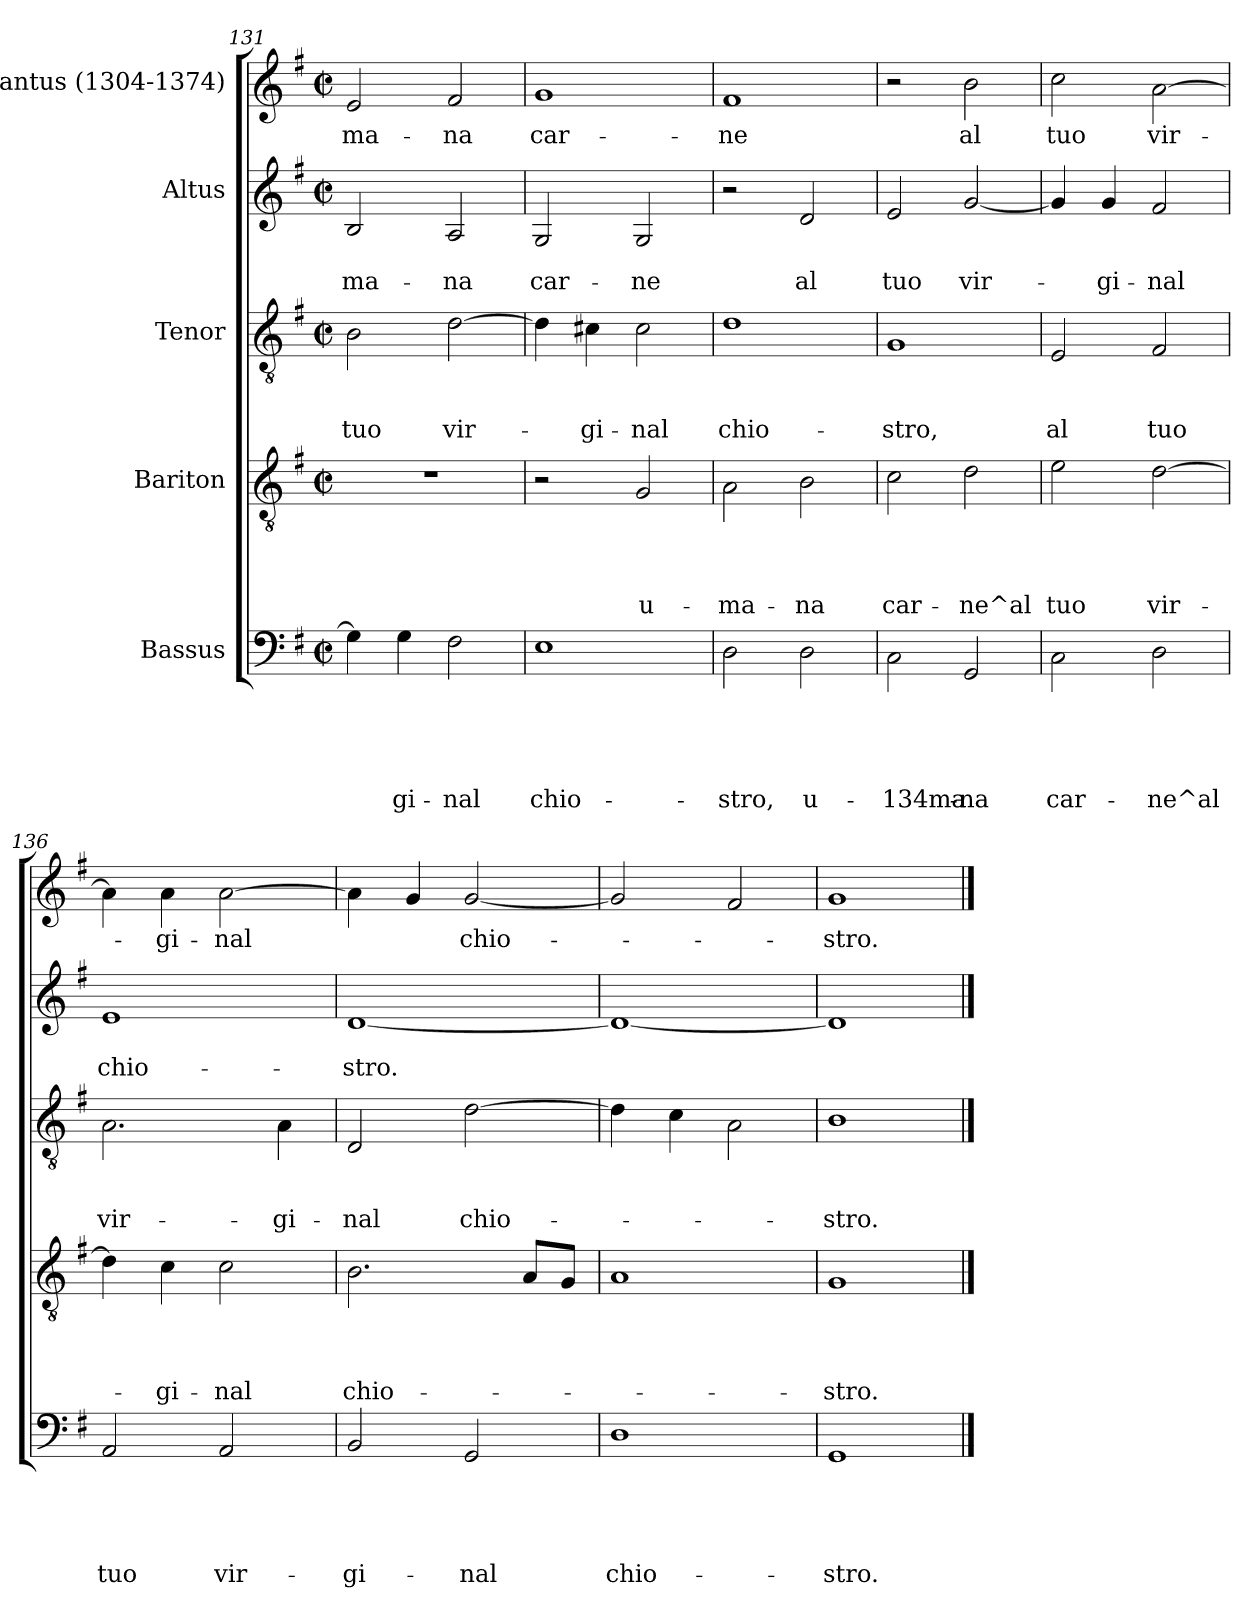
**kern	**text	**text	**text	**text	**text	**kern	**text	**text	**text	**text	**kern	**text	**text	**text	**kern	**text	**text	**kern	**text
*part5	*part5	*part5	*part5	*part5	*part5	*part4	*part4	*part4	*part4	*part4	*part3	*part3	*part3	*part3	*part2	*part2	*part2	*part1	*part1
*staff5	*staff5	*staff5	*staff5	*staff5	*staff5	*staff4	*staff4	*staff4	*staff4	*staff4	*staff3	*staff3	*staff3	*staff3	*staff2	*staff2	*staff2	*staff1	*staff1
*I"Bassus	*	*	*	*	*	*I"Bariton	*	*	*	*	*I"Tenor	*	*	*	*I"Altus	*	*	*I"Cantus (1304-1374)	*
*clefF4	*	*	*	*	*	*clefGv2	*	*	*	*	*clefGv2	*	*	*	*clefG2	*	*	*clefG2	*
*k[f#]	*	*	*	*	*	*k[f#]	*	*	*	*	*k[f#]	*	*	*	*k[f#]	*	*	*k[f#]	*
*G:	*	*	*	*	*	*G:	*	*	*	*	*G:	*	*	*	*G:	*	*	*G:	*
*M2/2	*	*	*	*	*	*M2/2	*	*	*	*	*M2/2	*	*	*	*M2/2	*	*	*M2/2	*
*met(c|)	*	*	*	*	*	*met(c|)	*	*	*	*	*met(c|)	*	*	*	*met(c|)	*	*	*met(c|)	*
=131	=131	=131	=131	=131	=131	=131	=131	=131	=131	=131	=131	=131	=131	=131	=131	=131	=131	=131	=131
!	!	!	!	!	!	!	!	!	!	!	!	!	!	!LO:LY:b	!	!	!LO:LY:b	!	!LO:LY:b
4G\]	.	.	.	.	.	1r	.	.	.	.	2B\	.	.	tuo	2B/	.	-ma-	2e/	-ma-
!	!	!	!	!	!LO:LY:b	!	!	!	!	!	!	!	!	!	!	!	!	!	!
4G\	.	.	.	.	-gi-	.	.	.	.	.	.	.	.	.	.	.	.	.	.
!	!	!	!	!	!LO:LY:b	!	!	!	!	!	!	!	!	!LO:LY:b	!	!	!LO:LY:b	!	!LO:LY:b
2F#\	.	.	.	.	-nal	.	.	.	.	.	[>2d\	.	.	vir-	2A/	.	-na	2f#/	-na
=132	=132	=132	=132	=132	=132	=132	=132	=132	=132	=132	=132	=132	=132	=132	=132	=132	=132	=132	=132
!	!	!	!	!	!LO:LY:b	!	!	!	!	!	!	!	!	!	!	!	!LO:LY:b	!	!LO:LY:b
1E	.	.	.	.	chio-	2r	.	.	.	.	4d\]	.	.	.	2G/	.	car-	1g	car-
!	!	!	!	!	!	!	!	!	!	!	!	!	!	!LO:LY:b	!	!	!	!	!
.	.	.	.	.	.	.	.	.	.	.	4c#X\	.	.	-gi-	.	.	.	.	.
!	!	!	!	!	!	!	!	!	!	!LO:LY:b	!	!	!	!LO:LY:b	!	!	!LO:LY:b	!	!
.	.	.	.	.	.	2G/	.	.	.	u-	2c#\	.	.	-nal	2G/	.	-ne	.	.
=133	=133	=133	=133	=133	=133	=133	=133	=133	=133	=133	=133	=133	=133	=133	=133	=133	=133	=133	=133
!	!	!	!	!	!LO:LY:b	!	!	!	!	!LO:LY:b	!	!	!	!LO:LY:b	!	!	!	!	!LO:LY:b
2D\	.	.	.	.	-stro,	2A\	.	.	.	-ma-	1d	.	.	chio-	2r	.	.	1f#	-ne
!	!	!	!	!	!LO:LY:b	!	!	!	!	!LO:LY:b	!	!	!	!	!	!	!LO:LY:b	!	!
2D\	.	.	.	.	u-	2B\	.	.	.	-na	.	.	.	.	2d/	.	al	.	.
!!LO:LB:g=z
=134	=134	=134	=134	=134	=134	=134	=134	=134	=134	=134	=134	=134	=134	=134	=134	=134	=134	=134	=134
!	!	!	!	!	!LO:LY:b	!	!	!	!	!LO:LY:b	!	!	!	!LO:LY:b	!	!	!LO:LY:b	!	!
2C\	.	.	.	.	-134ma-	2c\	.	.	.	car-	1G	.	.	-stro,	2e/	.	tuo	2r	.
!	!	!	!	!	!LO:LY:b	!	!	!	!	!LO:LY:b	!	!	!	!	!	!	!LO:LY:b	!	!LO:LY:b
2GG/	.	.	.	.	-na	2d\	.	.	.	-ne^al	.	.	.	.	[<2g/	.	vir-	2b\	al
=135	=135	=135	=135	=135	=135	=135	=135	=135	=135	=135	=135	=135	=135	=135	=135	=135	=135	=135	=135
!	!	!	!	!	!LO:LY:b	!	!	!	!	!LO:LY:b	!	!	!	!LO:LY:b	!	!	!	!	!LO:LY:b
2C\	.	.	.	.	car-	2e\	.	.	.	tuo	2E/	.	.	al	4g/]	.	.	2cc\	tuo
!	!	!	!	!	!	!	!	!	!	!	!	!	!	!	!	!	!LO:LY:b	!	!
.	.	.	.	.	.	.	.	.	.	.	.	.	.	.	4g/	.	-gi-	.	.
!	!	!	!	!	!LO:LY:b	!	!	!	!	!LO:LY:b	!	!	!	!LO:LY:b	!	!	!LO:LY:b	!	!LO:LY:b
2D\	.	.	.	.	-ne^al	[>2d\	.	.	.	vir-	2F#/	.	.	tuo	2f#/	.	-nal	[<2a\	vir-
=136	=136	=136	=136	=136	=136	=136	=136	=136	=136	=136	=136	=136	=136	=136	=136	=136	=136	=136	=136
!	!	!	!	!	!LO:LY:b	!	!	!	!	!	!	!	!	!LO:LY:b	!	!	!LO:LY:b	!	!
2AA/	.	.	.	.	tuo	4d\]	.	.	.	.	2.A\	.	.	vir-	1e	.	chio-	4a\]	.
!	!	!	!	!	!	!	!	!	!	!LO:LY:b	!	!	!	!	!	!	!	!	!LO:LY:b
.	.	.	.	.	.	4c\	.	.	.	-gi-	.	.	.	.	.	.	.	4a\	-gi-
!	!	!	!	!	!LO:LY:b	!	!	!	!	!LO:LY:b	!	!	!	!	!	!	!	!	!LO:LY:b
2AA/	.	.	.	.	vir-	2c\	.	.	.	-nal	.	.	.	.	.	.	.	[<2a\	-nal
!	!	!	!	!	!	!	!	!	!	!	!	!	!	!LO:LY:b	!	!	!	!	!
.	.	.	.	.	.	.	.	.	.	.	4A\	.	.	-gi-	.	.	.	.	.
=137	=137	=137	=137	=137	=137	=137	=137	=137	=137	=137	=137	=137	=137	=137	=137	=137	=137	=137	=137
!	!	!	!	!	!LO:LY:b	!	!	!	!	!LO:LY:b	!	!	!	!LO:LY:b	!	!	!LO:LY:b	!	!
2BB/	.	.	.	.	-gi-	2.B\	.	.	.	chio-	2D/	.	.	-nal	[<1d	.	-stro.	4a\]	.
.	.	.	.	.	.	.	.	.	.	.	.	.	.	.	.	.	.	4g/	.
!	!	!	!	!	!LO:LY:b	!	!	!	!	!	!	!	!	!LO:LY:b	!	!	!	!	!LO:LY:b
2GG/	.	.	.	.	-nal	.	.	.	.	.	[>2d\	.	.	chio-	.	.	.	[<2g/	chio-
.	.	.	.	.	.	8A/L	.	.	.	.	.	.	.	.	.	.	.	.	.
.	.	.	.	.	.	8G/J	.	.	.	.	.	.	.	.	.	.	.	.	.
=138	=138	=138	=138	=138	=138	=138	=138	=138	=138	=138	=138	=138	=138	=138	=138	=138	=138	=138	=138
!	!	!	!	!	!LO:LY:b	!	!	!	!	!	!	!	!	!	!	!	!	!	!
1D	.	.	.	.	chio-	1A	.	.	.	.	4d\]	.	.	.	1d_	.	.	2g/]	.
.	.	.	.	.	.	.	.	.	.	.	4c\	.	.	.	.	.	.	.	.
.	.	.	.	.	.	.	.	.	.	.	2A\	.	.	.	.	.	.	2f#/	.
=139	=139	=139	=139	=139	=139	=139	=139	=139	=139	=139	=139	=139	=139	=139	=139	=139	=139	=139	=139
!	!	!	!	!	!LO:LY:b	!	!	!	!	!LO:LY:b	!	!	!	!LO:LY:b	!	!	!	!	!LO:LY:b
1GG	.	.	.	.	-stro.	1G	.	.	.	-stro.	1B	.	.	-stro.	1d]	.	.	1g	-stro.
==	==	==	==	==	==	==	==	==	==	==	==	==	==	==	==	==	==	==	==
*-	*-	*-	*-	*-	*-	*-	*-	*-	*-	*-	*-	*-	*-	*-	*-	*-	*-	*-	*-
